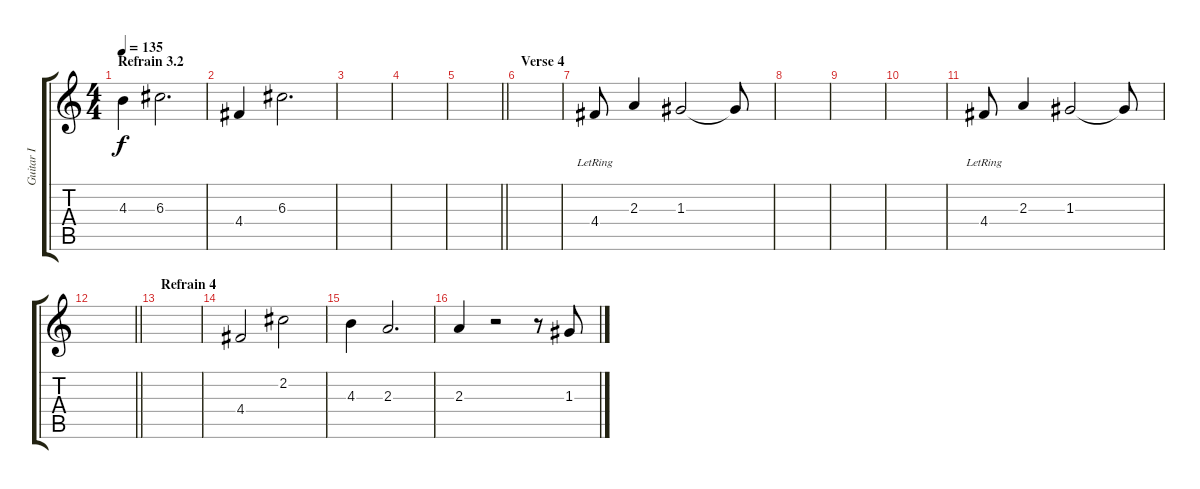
\track ("Guitar I" "Guitar I") {instrument overdrivenguitar}
\staff {score tabs}
\tuning (E4 B3 G3 D3 A2 E2) {hide}
\ts (4 4)
\section ("" "Refrain 3.2")
\tempo 135
\clef g2
\ks c
4.3.4{dy f} 6.3.2{d} |
4.4.4 6.3.2{d} |
|
|
\barLineRight lightlight
|
\section ("" "Verse 4")
|
4.4{lr}.8 2.3.4 1.3.2 1.3{t}.8 |
|
|
|
4.4{lr}.8 2.3.4 1.3.2 1.3{t}.8 |
\barLineRight lightlight
|
\section ("" "Refrain 4")
|
4.4.2 2.2.2 |
4.3.4 2.3.2{d} |
2.3.4 r.2 r.8 1.3.8
